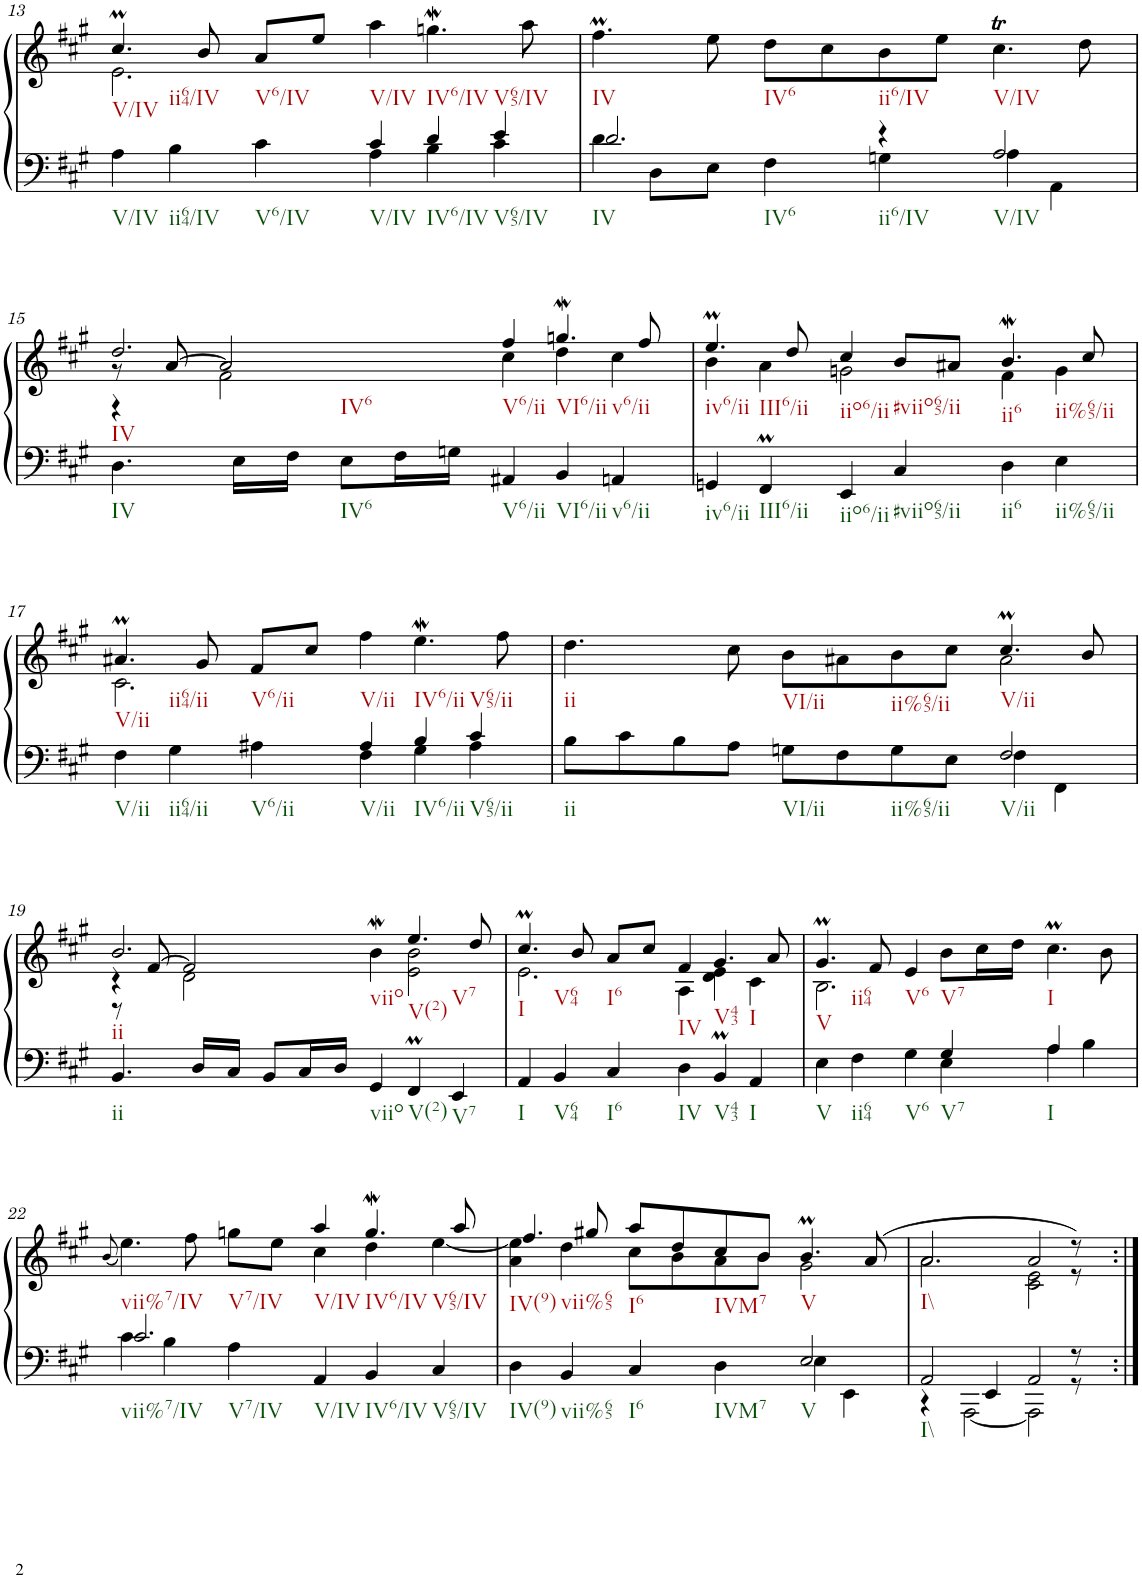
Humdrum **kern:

**kern	**kern
*part1	*part1
*staff2	*staff1
*I"unbenannt1	*
!!LO:PB:g=z
*clefF4	*clefG2
*k[f#c#g#]	*k[f#c#g#]
*M3/2	*M3/2
=13	=13
*^	*^
4A\	2.ryy	4.cc#m/	2.e\
4B\	.	.	.
.	.	8b/	.
4c#\	.	8a/L	.
.	.	8ee/J	.
4c#/	4A\	4aa\	2.ryy
4d/	4B\	4.ggnw\	.
4e/	4c#\	.	.
.	.	8aa\	.
*	*	*v	*v
=14	=14	=14
2.d/	4d\	4.ff#M\
.	8D\L	.
.	8E\J	8ee\
.	4F#\	8dd\L
.	.	8cc#\
4r	4Gn\	8b\
.	.	8ee\J
2A/	4A\	4.cc#t\
.	4AA\	.
.	.	8dd\
*v	*v	*
!!LO:LB:g=z
=15	=15
*	*^
*	*	*^
4.D\	2.dd/	8r	4r
.	.	[8a/	.
.	.	2a/]	2f#\
16E\LL	.	.	.
16F#\JJ	.	.	.
8E\L	.	.	.
16F#\L	.	.	.
16Gn\JJ	.	.	.
4AA#X/	4ff#/	4cc#\	2.ryy
4BB/	4.ggnw/	4dd\	.
4AAn/	.	4cc#\	.
.	8ff#/	.	.
*	*	*v	*v
=16	=16	=16
4GGn/	4.eeM/	4b\
4FF#M/	.	4a\
.	8dd/	.
4EE/	4cc#/	2gn\
4C#/	8b/L	.
.	8a#X/J	.
4D\	4.bW/	4f#\
4E\	.	4g\
.	8cc#/	.
!!LO:LB:g=z	!!
=17	=17	=17
*^	*	*
4F#\	2.ryy	4.a#Xm/	2.c#\
4G#\	.	.	.
.	.	8g#/	.
4A#X\	.	8f#/L	.
.	.	8cc#/J	.
4A#/	4F#\	4ff#\	2.ryy
4B/	4G#\	4.eeW\	.
4c#/	4A#\	.	.
.	.	8ff#\	.
=18	=18	=18	=18
8B\L	1ryy	4.dd\	1ryy
8c#\	.	.	.
8B\	.	.	.
8A\J	.	8cc#\	.
8Gn\L	.	8b\L	.
8F#\	.	8a#X\	.
8G\	.	8b\	.
8E\J	.	8cc#\J	.
2F#/	4F#\	4.cc#m/	2a#\
.	4FF#\	.	.
.	.	8b/	.
*v	*v	*	*
!!LO:LB:g=z
=19	=19	=19
*	*	*^
4.BB/	2.b/	4r	8r
.	.	.	[8f#/
.	.	2d\	2f#/]
16D/LL	.	.	.
16C#/JJ	.	.	.
8BB/L	.	.	.
16C#/L	.	.	.
16D/JJ	.	.	.
4GG#/	4bW\	4ryy	2.ryy
4FF#M/	4.ee/	2e\ 2b\	.
4EE/	.	.	.
.	8dd/	.	.
*	*	*v	*v
=20	=20	=20
4AA/	4.cc#m/	2.e\
4BB/	.	.
.	8b/	.
4C#/	8a/L	.
.	8cc#/J	.
4D\	4f#/	4A\
4BBM/	4.g#/	4d\ 4e\
4AA/	.	4c#\
.	8a/	.
=21	=21	=21
*^	*	*
4E\	2.ryy	4.g#m/	2.B\
4F#\	.	.	.
.	.	8f#/	.
4G#\	.	4e/	.
4G#/	4E\	8b\L	2.ryy
.	.	16cc#\L	.
.	.	16dd\JJ	.
4A/	4A\	4.cc#m\	.
4B\	4ryy	.	.
.	.	8b\	.
!!LO:LB:g=z	!!
=22	=22	=22	=22
.	.	(8qb/	.
2.c#/	4c#\	4.ee\)	2.ryy
.	4B\	.	.
.	.	8ff#\	.
.	4A\	8ggn\L	.
.	.	8ee\J	.
4AA/	2.ryy	4aa/	4cc#\
4BB/	.	4.ggw/	4dd\
4C#/	.	.	[4ee\
.	.	8aa/	.
=23	=23	=23	=23
4D\	1ryy	4.ff#/	4a\ 4ee\]
4BB/	.	.	4dd\
.	.	8gg#X/	.
4C#/	.	8aa/L	8cc#\L
.	.	8dd/	8b\
4D\	.	8cc#/	8a\
.	.	8b/J	8b\J
2E/	4E\	4.bM/	2g#\
.	4EE\	.	.
.	.	(8a/	.
=24	=24	=24	=24
2AA/	4r	2.a/	2.a\
.	[2AAA\	.	.
4EE/	.	.	.
2AA/	2AAA\]	2a/	2c#\ 2e\
8r	8r	8r)	8r
*v	*v	*	*
*	*v	*v
=:|!	=:|!
*-	*-
